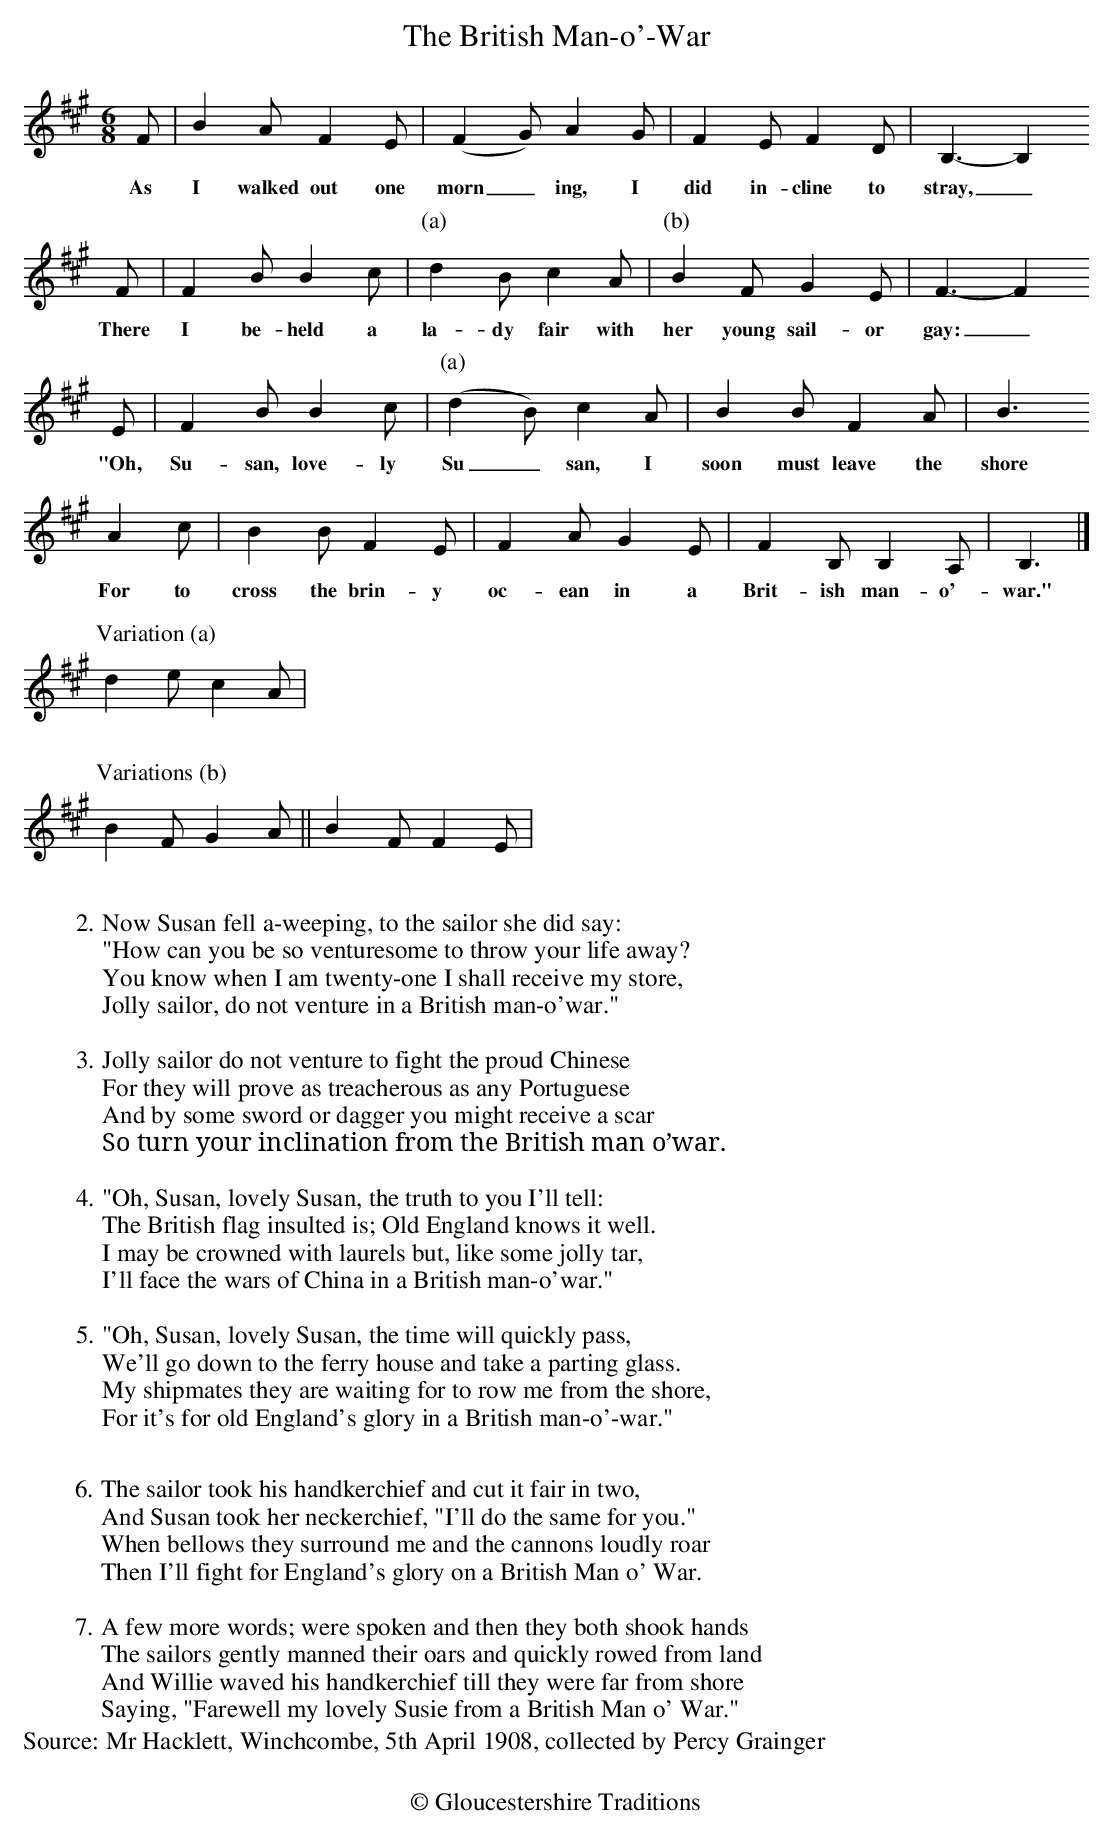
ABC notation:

X:1
T:The British Man-o'-War
M:6/8
L:1/8
K:Bdor
F | B2AF2E | (F2G)A2G | F2EF2D | B,3-B,2
w:As I walked out one morn_ing, I did in-cline to stray,_
F | F2 BB2c | [P:(a)]d2Bc2A | [P:(b)]B2FG2E | F3-F2
w:There I be-held a la-dy fair with her young sail-or gay:_
E | F2 BB2c | [P:(a)](d2B)c2A | B2BF2A | B3
w:"Oh, Su-san, love-ly Su_san, I soon must leave the shore
A2c | B2B F2E | F2A G2E | F2B, B,2A, | B,3 |]
w:For to cross the brin-y oc-ean in a Brit-ish man-o'-war."
%%text
[P:Variation (a)]d2ec2A |
%%text
[P:Variations (b)]B2FG2A || B2FF2E |
%%text
%%text
W:2. Now Susan fell a-weeping, to the sailor she did say:
W:"How can you be so venturesome to throw your life away?
W:You know when I am twenty-one I shall receive my store,
W:Jolly sailor, do not venture in a British man-o'war."
W:
W:3.Jolly sailor do not venture to fight the proud Chinese
W:For they will prove as treacherous as any Portuguese
W:And by some sword or dagger you might receive a scar
W:So turn your inclination from the British man o’war.
W:
W:4."Oh, Susan, lovely Susan, the truth to you I'll tell:
W:The British flag insulted is; Old England knows it well.
W:I may be crowned with laurels but, like some jolly tar,
W:I'll face the wars of China in a British man-o'war."
W:
W:5."Oh, Susan, lovely Susan, the time will quickly pass,
W:We'll go down to the ferry house and take a parting glass.
W:My shipmates they are waiting for to row me from the shore,
W:For it's for old England's glory in a British man-o'-war."
W:
W:6. The sailor took his handkerchief and cut it fair in two,
W:And Susan took her neckerchief, "I'll do the same for you."
W:When bellows they surround me and the cannons loudly roar
W:Then I'll fight for England's glory on a British Man o' War.
W:
W:7. A few more words; were spoken and then they both shook hands
W:The sailors gently manned their oars and quickly rowed from land
W:And Willie waved his handkerchief till they were far from shore
W:Saying, "Farewell my lovely Susie from a British Man o' War."
